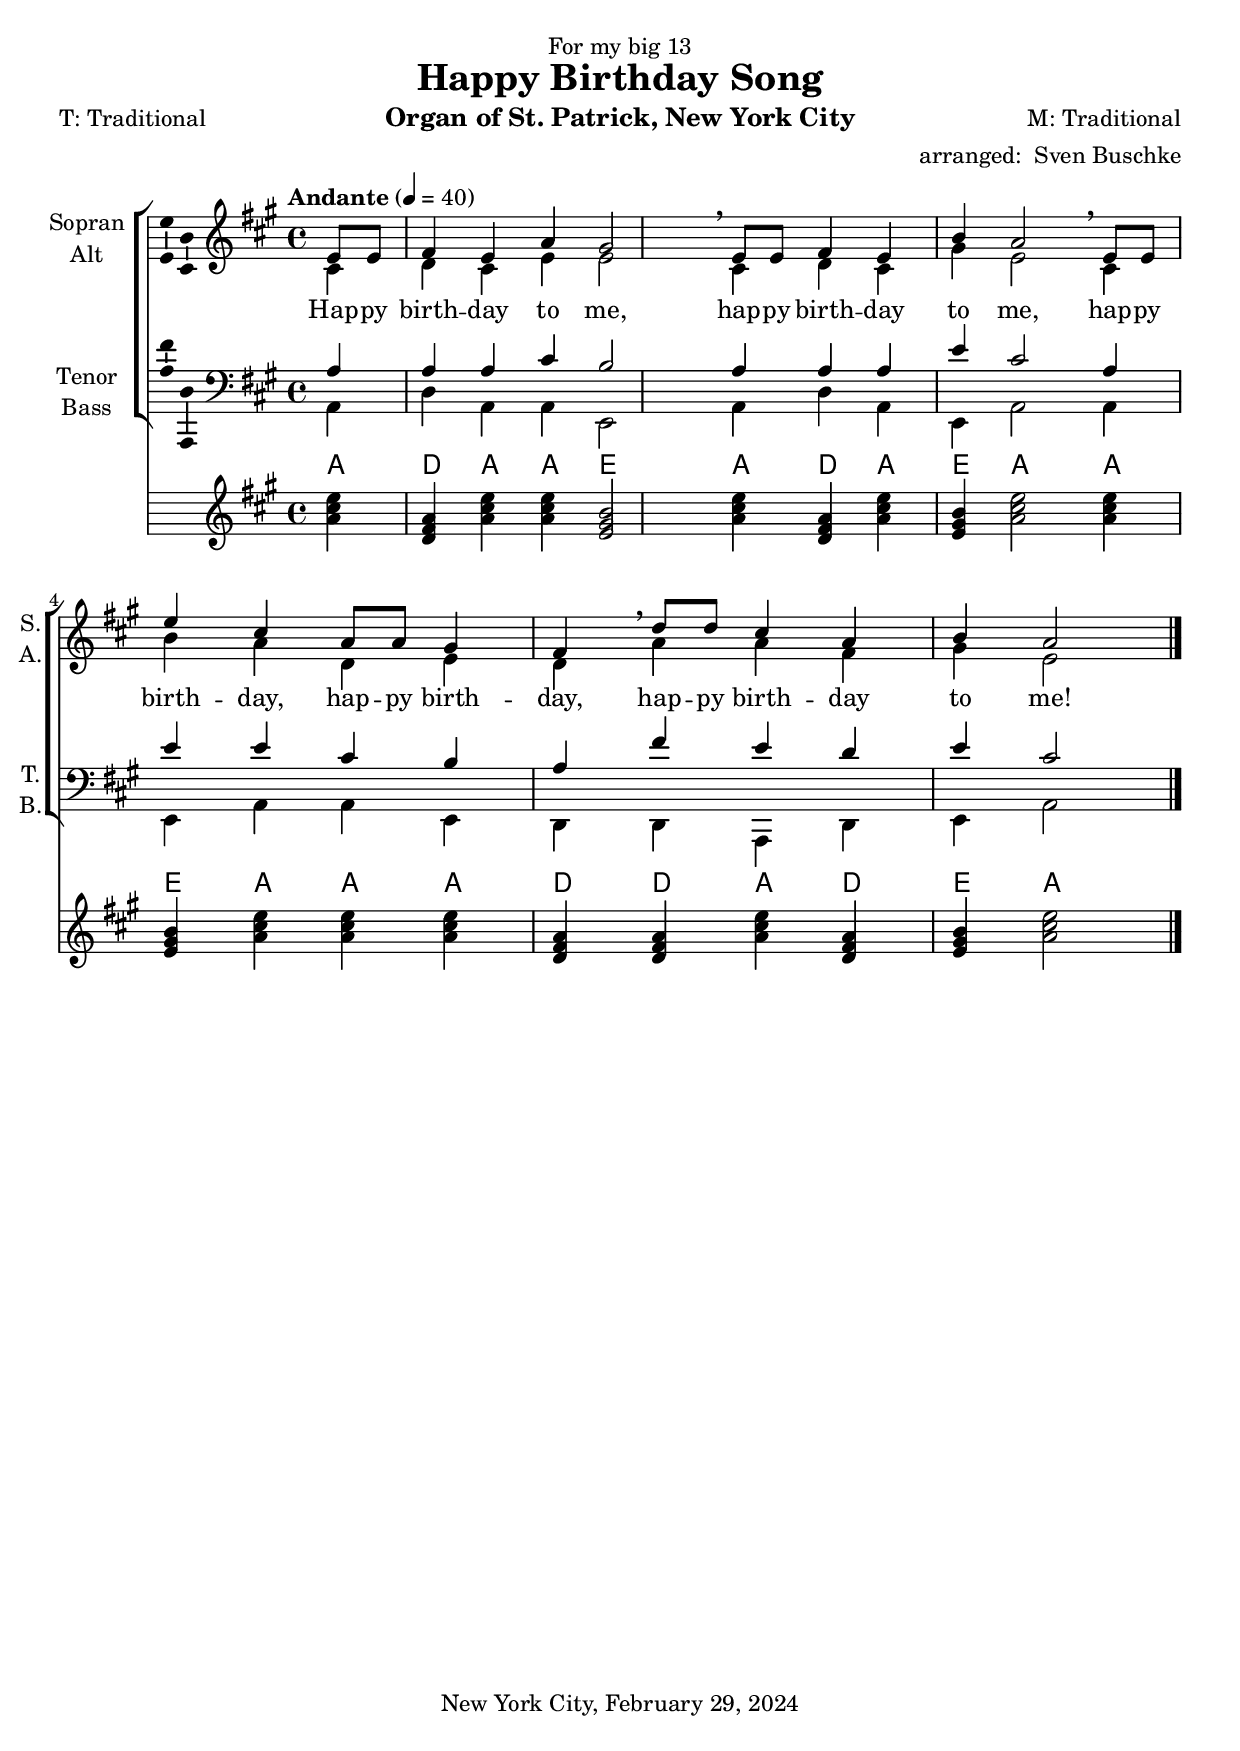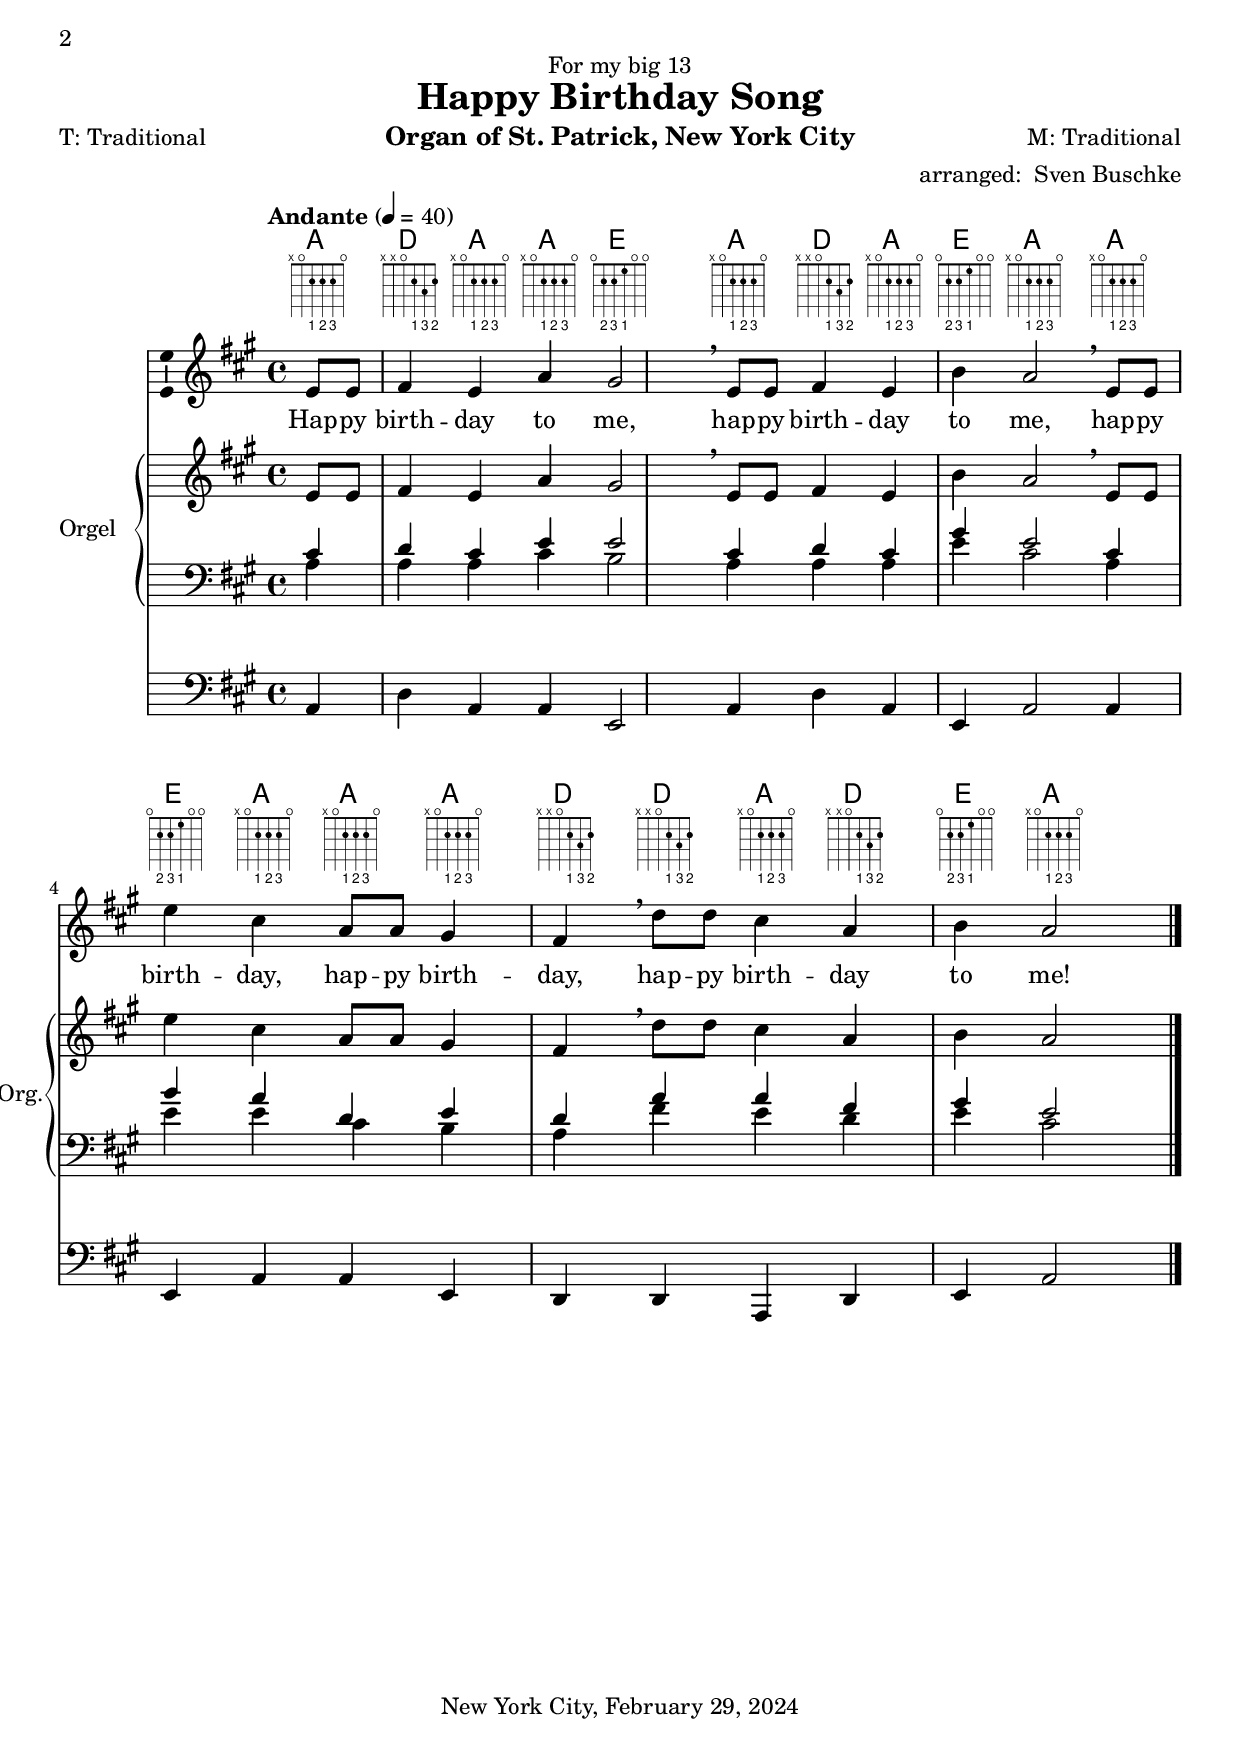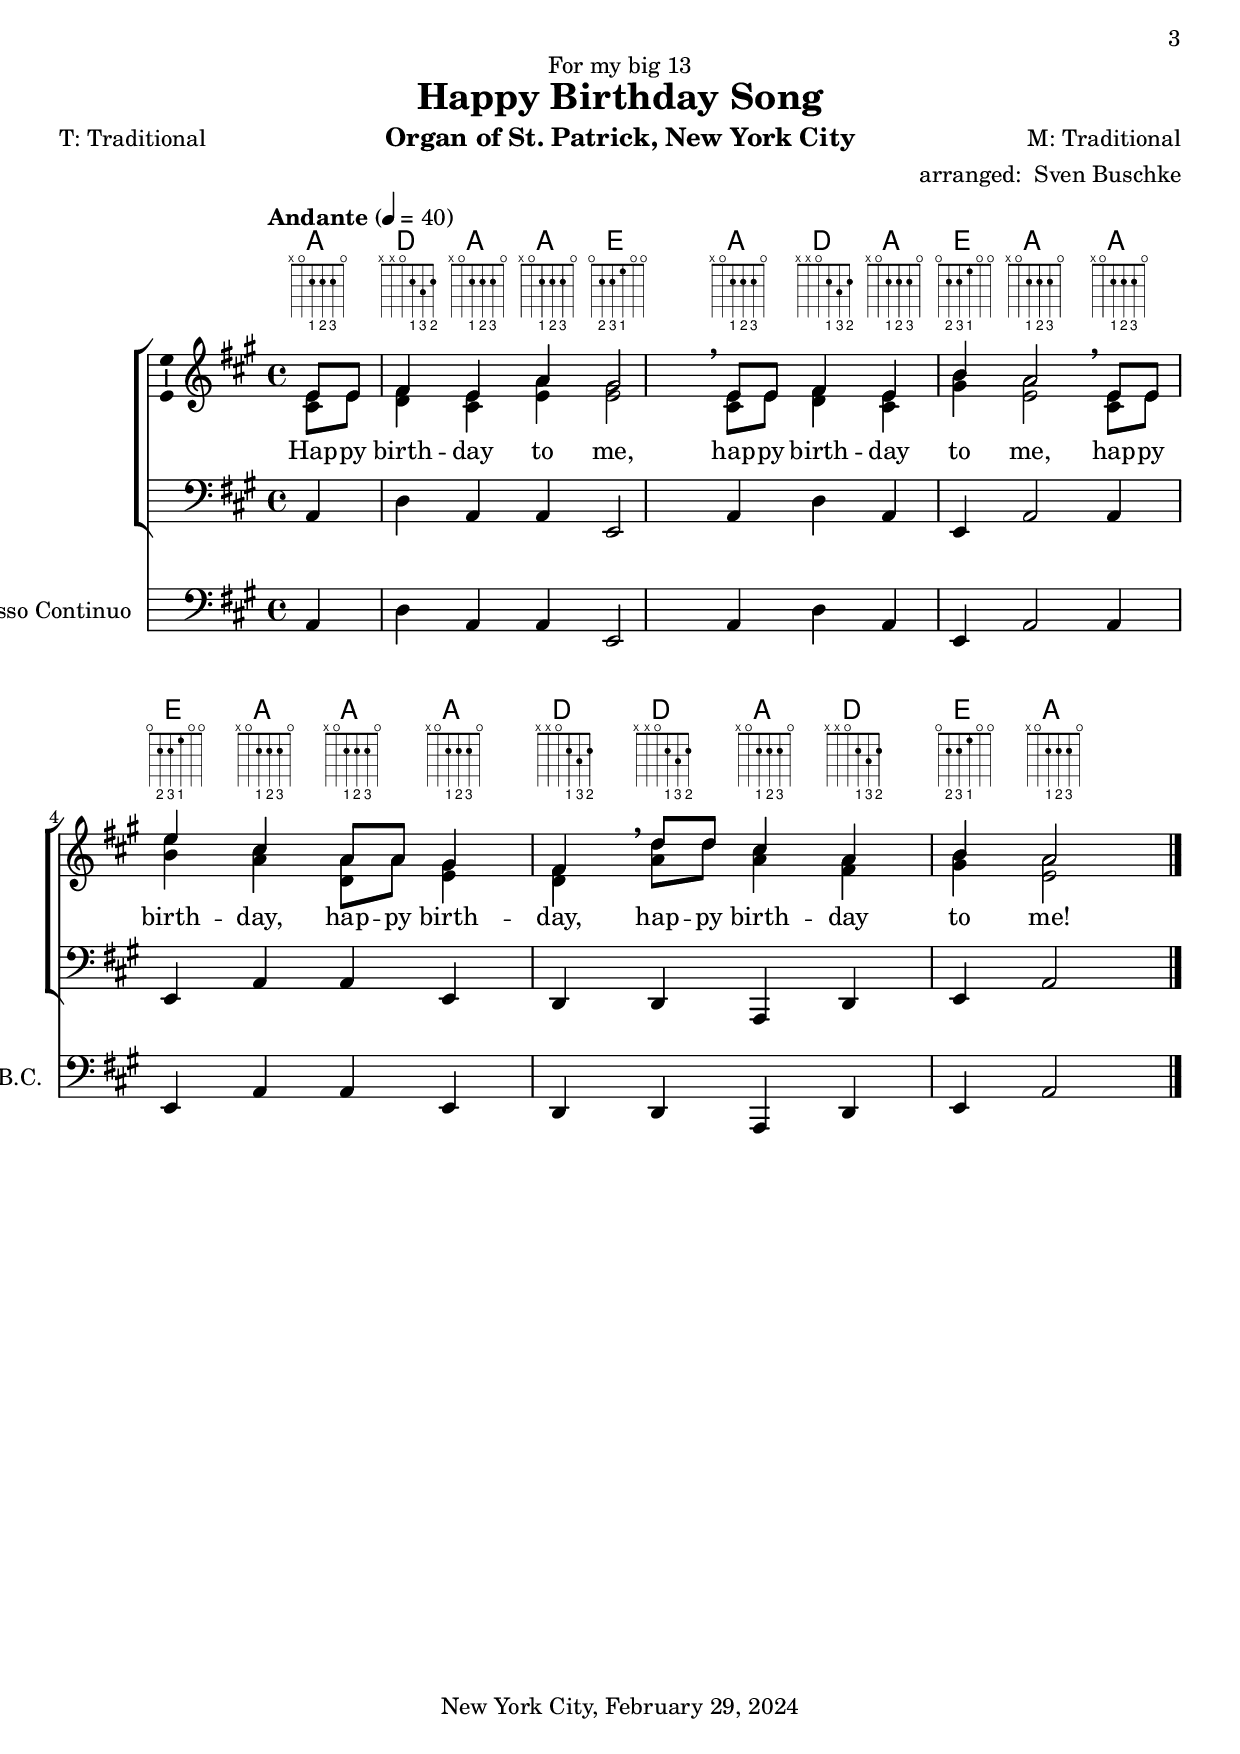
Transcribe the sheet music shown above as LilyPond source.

\version "2.24.3"
\language "english"

\include "predefined-guitar-fretboards.ly"

\header {
  dedication = "For my big 13"
  title = "Happy Birthday Song"
  subtitle = ""
  subsubtitle = ""
  instrument = "Organ of St. Patrick, New York City"
  composer = "M: Traditional"
  arranger = \markup { "arranged: " \with-url #"mailto:sven@buschke.com" "Sven Buschke" }
  poet = "T: Traditional"
  meter = ""
  piece = ""
  opus = ""
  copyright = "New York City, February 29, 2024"
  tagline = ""
}

\paper {
  #(set-paper-size "a4")
}

global = {
  \key a \major
  \time 4/4
  \tempo "Andante" 4=40
}

scoreASoprano = \relative c' {
  \global
  % Music follows here.
  \partial 4
  e8 e
  fs4 e a gs2\breathe
  e8 e
  fs4 e b' a2\breathe
  e8 e e'4 cs a8 a gs4 fs\breathe
  d'8 d cs4 a b a2
  \bar "|."   
}

scoreAAlto = \relative c' {
  \global
  % Music follows here.
  \partial 4
  cs4
  d cs e e2
  cs4 d cs gs' e2
  cs4 b' a d, e d
  a' a fs gs e2    
}

scoreATenor = \relative c' {
  \global
  % Music follows here.
  \partial 4
  a4
  a a cs b2
  a4 a a e' cs2
  a4 e' e cs b a
  fs' e d e cs2    
}

scoreABass = \relative c {
  \global
  % Music follows here.
  \partial 4
  a4
  d a a e2
  a4 d a e a2
  a4 e a a e d
  d a d e a2     
}

scoreAVerse = \lyricmode {
  % Lyrics follow here.
  Hap -- py birth -- day to me,
  hap -- py birth -- day to me,
  hap -- py birth -- day, hap -- py birth -- day,
  hap -- py birth -- day to me!    
}

scoreARehearsalMidi = #
(define-music-function
 (parser location name midiInstrument lyrics) (string? string? ly:music?)
 #{
   \unfoldRepeats <<
     \new Staff = "soprano" \new Voice = "soprano" { \scoreASoprano }
     \new Staff = "alto" \new Voice = "alto" { \scoreAAlto }
     \new Staff = "tenor" \new Voice = "tenor" { \scoreATenor }
     \new Staff = "bass" \new Voice = "bass" { \scoreABass }
     \context Staff = $name {
       \set Score.midiMinimumVolume = #0.5
       \set Score.midiMaximumVolume = #0.5
       \set Score.tempoWholesPerMinute = #(ly:make-moment 100 4)
       \set Staff.midiMinimumVolume = #0.8
       \set Staff.midiMaximumVolume = #1.0
       \set Staff.midiInstrument = $midiInstrument
     }
     \new Lyrics \with {
       alignBelowContext = $name
     } \lyricsto $name $lyrics
   >>
 #})

scoreAFigBass = \figuremode {
  \global
  % Figures follow here.
  \partial 4
}

scoreAChordNames = \chordmode {
  \global
  % Chords follow here.
  \partial 4
  a4 d a a e2
  a4 d a e a2
  a4 e a a a d
  d a d e a2      
}

scoreAChoirPart = \new ChoirStaff <<
  \new Staff \with {
    midiInstrument = "choir aahs"
    instrumentName = \markup \center-column { "Sopran" "Alt" }
    shortInstrumentName = \markup \center-column { "S." "A." }
  } <<
    \new Voice = "soprano" \with {
      \consists "Ambitus_engraver"
    } { \voiceOne \scoreASoprano }
    \new Voice = "alto" \with {
      \consists "Ambitus_engraver"
      \override Ambitus #'X-offset = #2.0
    } { \voiceTwo \scoreAAlto }
  >>
  \new Lyrics \with {
    \override VerticalAxisGroup #'staff-affinity = #CENTER
  } \lyricsto "soprano" \scoreAVerse
  \new Staff \with {
    midiInstrument = "choir aahs"
    instrumentName = \markup \center-column { "Tenor" "Bass" }
    shortInstrumentName = \markup \center-column { "T." "B." }
  } <<
    \clef bass
    \new Voice = "tenor" \with {
      \consists "Ambitus_engraver"
    } { \voiceOne \scoreATenor }
    \new Voice = "bass" \with {
      \consists "Ambitus_engraver"
      \override Ambitus #'X-offset = #2.0
    } { \voiceTwo \scoreABass }
  >>
>>

scoreABassFiguresPart = \new FiguredBass \with {
  useBassFigureExtenders = ##t
} \scoreAFigBass

scoreAChordsPart = <<
  \new ChordNames \scoreAChordNames
  \new Voice \scoreAChordNames
%   \new FretBoards \scoreAChordNames
>>

\bookpart {
  \score {
    <<
      \scoreAChoirPart
      \scoreABassFiguresPart
      \scoreAChordsPart
    >>
    \layout { }
    \midi { }
  }
}

% Rehearsal MIDI files:
\book {
  \bookOutputSuffix "soprano"
  \score {
    \scoreARehearsalMidi "soprano" "soprano sax" \scoreAVerse
    \midi { }
  }
}

\book {
  \bookOutputSuffix "alto"
  \score {
    \scoreARehearsalMidi "alto" "soprano sax" \scoreAVerse
    \midi { }
  }
}

\book {
  \bookOutputSuffix "tenor"
  \score {
    \scoreARehearsalMidi "tenor" "tenor sax" \scoreAVerse
    \midi { }
  }
}

\book {
  \bookOutputSuffix "bass"
  \score {
    \scoreARehearsalMidi "bass" "tenor sax" \scoreAVerse
    \midi { }
  }
}


scoreBChordNames = \chordmode {
  \global
  % Chords follow here.
  \scoreAChordNames
}

scoreBMelody = \relative c'' {
  \global
  % Music follows here.
  \scoreASoprano
}

scoreBVerse = \lyricmode {
  % Lyrics follow here.
  \scoreAVerse
}

scoreBRight = \relative c'' {
  \global
  % Music follows here.
  \scoreASoprano
}

scoreBLeftOne = \relative c' {
  \global
  % Music follows here.
  \scoreAAlto
}

scoreBLeftTwo = \relative c' {
  \global
  % Music follows here.
  \scoreATenor
}

scoreBPedal = \relative c {
  \global
  % Music follows here.
  \scoreABass
}

scoreBFigBass = \figuremode {
  \global
  % Figures follow here.
  \scoreABassFiguresPart
}

scoreBLeadSheetPart = <<
  \new ChordNames \scoreBChordNames
  \new FretBoards \scoreBChordNames
  \new Staff \with {
    \consists "Ambitus_engraver"
  } { \scoreBMelody }
  \addlyrics { \scoreBVerse }
>>

scoreBOrganPart = <<
  \new PianoStaff \with {
    instrumentName = "Orgel"
    shortInstrumentName = "Org."
  } <<
    \new Staff = "right" \with {
      midiInstrument = "church organ"
    } \scoreBRight
    \new Staff = "left" \with {
      midiInstrument = "church organ"
    } { \clef bass << \scoreBLeftOne \\ \scoreBLeftTwo >> }
  >>
  \new Staff = "pedal" \with {
    midiInstrument = "church organ"
  } { \clef bass \scoreBPedal }
>>

scoreBBassFiguresPart = \new FiguredBass \with {
  useBassFigureExtenders = ##t
} \scoreBFigBass

\bookpart {
  \score {
    <<
      \scoreBLeadSheetPart
      \scoreBOrganPart
      \scoreBBassFiguresPart
    >>
    \layout { }
    \midi { }
  }
}

scoreCChordNames = \chordmode {
  \global
  % Chords follow here.
  \scoreAChordNames
}

scoreCMelody = \relative c'' {
  \global
  % Music follows here.
  \scoreASoprano
}

scoreCAccRight = \relative c' {
  \global
  % Music follows here.
  <<\scoreASoprano||\scoreAAlto>>
}

scoreCAccLeft = \relative c {
  \global
  % Music follows here.
  \scoreABass
}

scoreCVerse = \lyricmode {
  % Lyrics follow here.
  \scoreAVerse
}

scoreCBcMusic = \relative c {
  \global
  % Music follows here.
  \scoreABass
}

scoreCBcFigures = \figuremode {
  \global
  \override Staff.BassFigureAlignmentPositioning #'direction = #DOWN
  % Figures follow here.
  \scoreABassFiguresPart
}

scoreCLeadSheetPart = <<
  \new ChordNames \scoreCChordNames
  \new FretBoards \scoreCChordNames
  \new ChoirStaff <<
    \new Staff <<
      \new Voice = "melody" \with {
        \consists "Ambitus_engraver"
      } { \voiceOne \scoreCMelody }
      \new Voice { \voiceTwo \scoreCAccRight }
    >>
    \new Lyrics \lyricsto "melody" \scoreCVerse
    \new Staff { \clef bass \scoreCAccLeft }
  >>
>>

scoreCBassoContinuoPart = <<
  \new Staff \with {
    instrumentName = "Basso Continuo"
    shortInstrumentName = "B.C."
    midiInstrument = "cello"
  } { \clef bass \scoreCBcMusic }
  \new FiguredBass \scoreCBcFigures
>>

\bookpart {
  \score {
    <<
      \scoreCLeadSheetPart
      \scoreCBassoContinuoPart
    >>
    \layout { }
    \midi { }
  }
}
